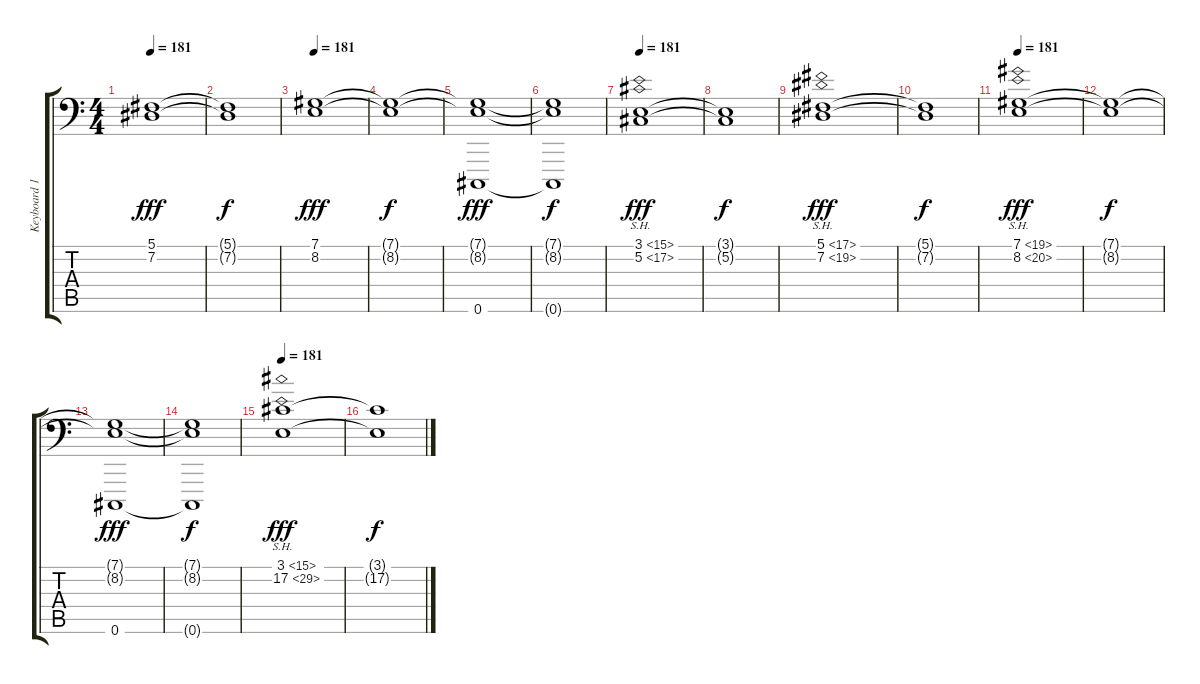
\track ("Keyboard 1" "Keyboard 1") {instrument stringensemble1}
\staff {score tabs}
\tuning (Db3 Ab2 E2 B1 Gb1 Db1) {hide}
\ts (4 4)
\tempo 181
\clef f4
\ks c
(5.1 7.2).1{dy fff} |
(5.1{t} 7.2{t}).1{dy f} |
\tempo 181
(7.1 8.2).1{dy fff} |
(7.1{t} 8.2{t}).1{dy f} |
(7.1{t} 8.2{t} 0.6).1{dy fff} |
(7.1{t} 8.2{t} 0.6{t}).1{dy f} |
\tempo 181
(3.1{sh 12} 5.2{sh 12}).1{dy fff instrument stringensemble1} |
(3.1{t} 5.2{t}).1{dy f} |
(5.1{sh 12} 7.2{sh 12}).1{dy fff} |
(5.1{t} 7.2{t}).1{dy f} |
\tempo 181
(7.1{sh 12} 8.2{sh 12}).1{dy fff} |
(7.1{t} 8.2{t}).1{dy f} |
(7.1{t} 8.2{t} 0.6).1{dy fff} |
(7.1{t} 8.2{t} 0.6{t}).1{dy f} |
\tempo 181
(3.1{sh 12} 17.2{sh 12}).1{dy fff instrument stringensemble1} |
(3.1{t} 17.2{t}).1{dy f}
